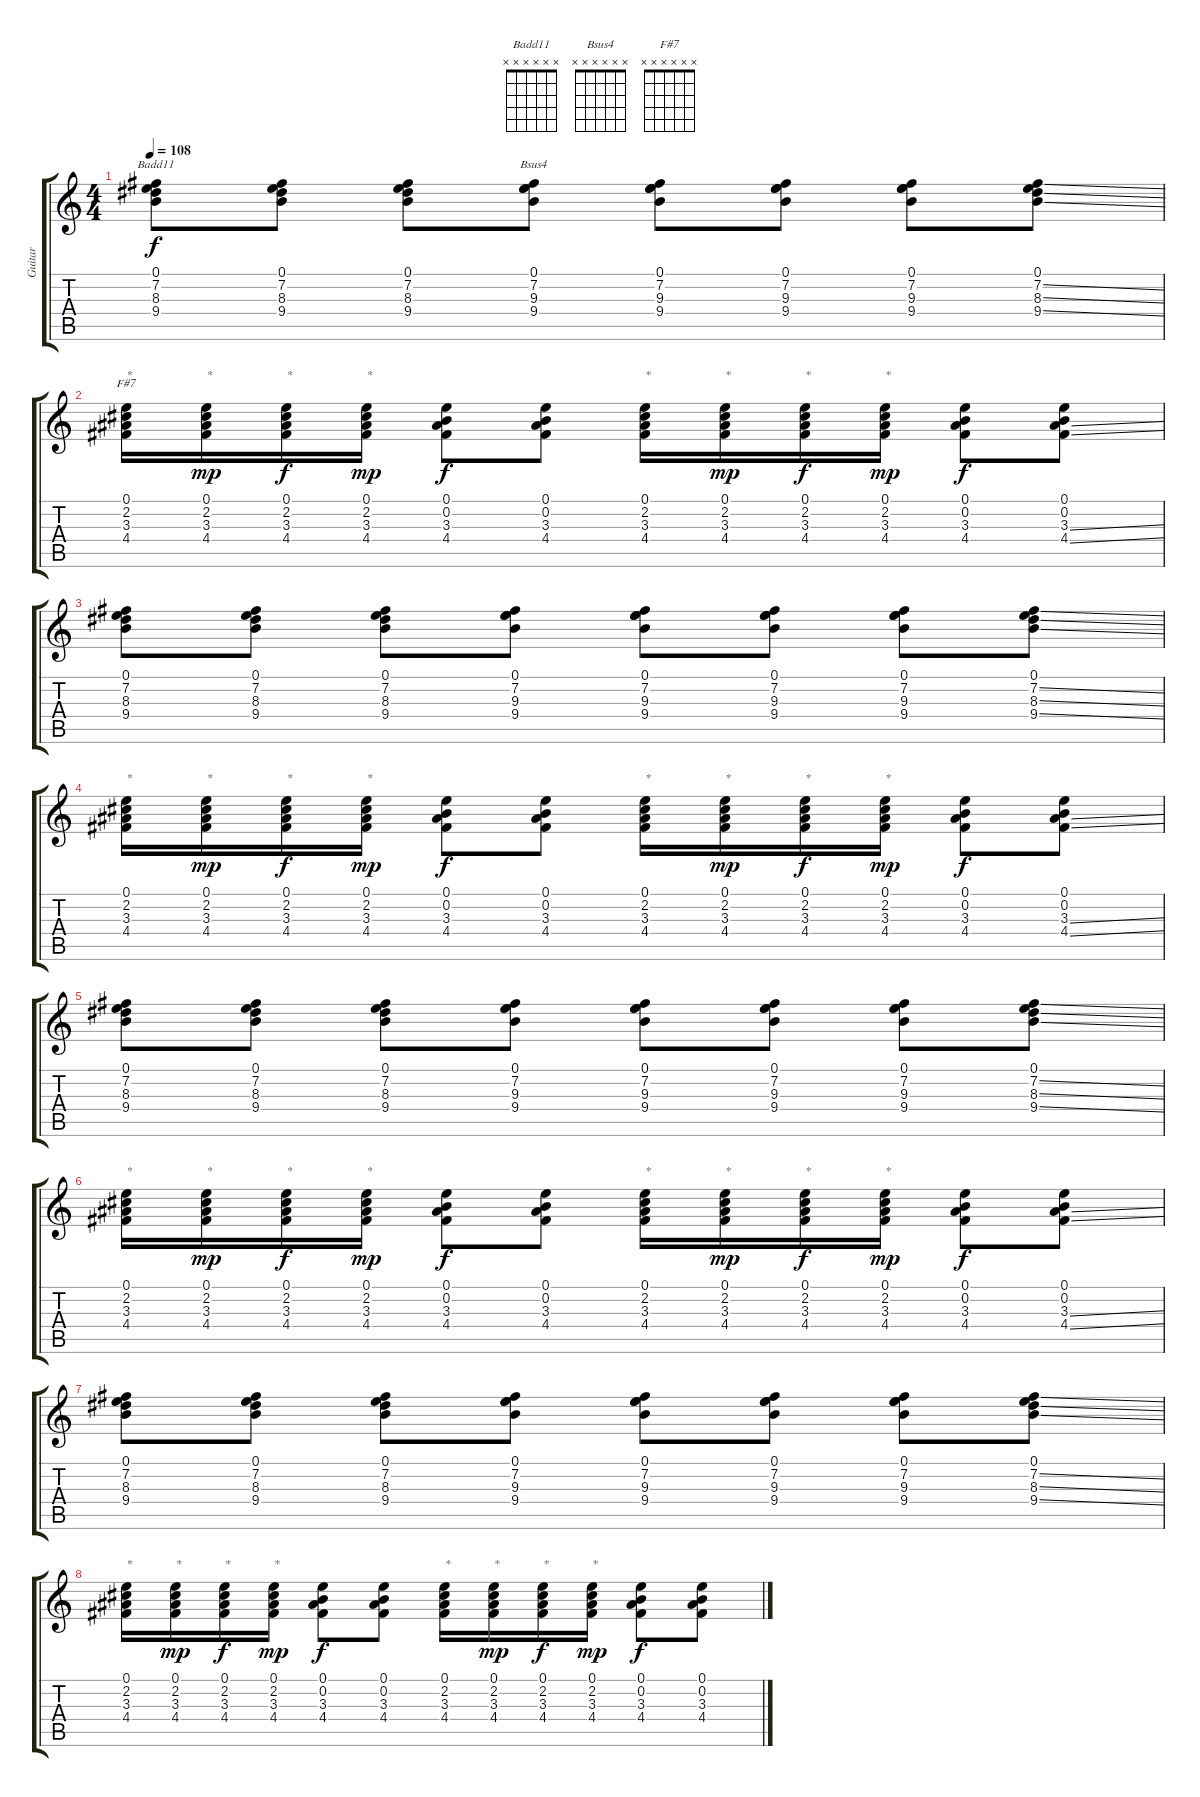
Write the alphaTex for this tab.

\track ("Guitar" "Guitar") {instrument overdrivenguitar}
\staff {score tabs}
\tuning (E4 B3 G3 D3 A2 E2) {hide}
\chord ("Badd11" x x x x x x)
\chord ("Bsus4" x x x x x x)
\chord ("F#7" x x x x x x)
\ts (4 4)
\tempo 108
\clef g2
\ks c
(0.1 7.2 8.3 9.4).8{ch "Badd11" dy f} (0.1 7.2 8.3 9.4).8 (0.1 7.2 8.3 9.4).8 (0.1 7.2 9.3 9.4).8{ch "Bsus4"} (0.1 7.2 9.3 9.4).8 (0.1 7.2 9.3 9.4).8 (0.1 7.2 9.3 9.4).8 (0.1 7.2{ss} 8.3{ss} 9.4{ss}).8 |
(0.1 2.2 3.3 4.4).16{ch "F#7" txt "*"} (0.1 2.2 3.3 4.4).16{txt "*" dy mp} (0.1 2.2 3.3 4.4).16{txt "*" dy f} (0.1 2.2 3.3 4.4).16{txt "*" dy mp} (0.1 0.2 3.3 4.4).8{dy f} (0.1 0.2 3.3 4.4).8 (0.1 2.2 3.3 4.4).16{txt "*"} (0.1 2.2 3.3 4.4).16{txt "*" dy mp} (0.1 2.2 3.3 4.4).16{txt "*" dy f} (0.1 2.2 3.3 4.4).16{txt "*" dy mp} (0.1 0.2 3.3 4.4).8{dy f} (0.1 0.2 3.3{ss} 4.4{ss}).8 |
(0.1 7.2 8.3 9.4).8 (0.1 7.2 8.3 9.4).8 (0.1 7.2 8.3 9.4).8 (0.1 7.2 9.3 9.4).8 (0.1 7.2 9.3 9.4).8 (0.1 7.2 9.3 9.4).8 (0.1 7.2 9.3 9.4).8 (0.1 7.2{ss} 8.3{ss} 9.4{ss}).8 |
(0.1 2.2 3.3 4.4).16{txt "*"} (0.1 2.2 3.3 4.4).16{txt "*" dy mp} (0.1 2.2 3.3 4.4).16{txt "*" dy f} (0.1 2.2 3.3 4.4).16{txt "*" dy mp} (0.1 0.2 3.3 4.4).8{dy f} (0.1 0.2 3.3 4.4).8 (0.1 2.2 3.3 4.4).16{txt "*"} (0.1 2.2 3.3 4.4).16{txt "*" dy mp} (0.1 2.2 3.3 4.4).16{txt "*" dy f} (0.1 2.2 3.3 4.4).16{txt "*" dy mp} (0.1 0.2 3.3 4.4).8{dy f} (0.1 0.2 3.3{ss} 4.4{ss}).8 |
(0.1 7.2 8.3 9.4).8 (0.1 7.2 8.3 9.4).8 (0.1 7.2 8.3 9.4).8 (0.1 7.2 9.3 9.4).8 (0.1 7.2 9.3 9.4).8 (0.1 7.2 9.3 9.4).8 (0.1 7.2 9.3 9.4).8 (0.1 7.2{ss} 8.3{ss} 9.4{ss}).8 |
(0.1 2.2 3.3 4.4).16{txt "*"} (0.1 2.2 3.3 4.4).16{txt "*" dy mp} (0.1 2.2 3.3 4.4).16{txt "*" dy f} (0.1 2.2 3.3 4.4).16{txt "*" dy mp} (0.1 0.2 3.3 4.4).8{dy f} (0.1 0.2 3.3 4.4).8 (0.1 2.2 3.3 4.4).16{txt "*"} (0.1 2.2 3.3 4.4).16{txt "*" dy mp} (0.1 2.2 3.3 4.4).16{txt "*" dy f} (0.1 2.2 3.3 4.4).16{txt "*" dy mp} (0.1 0.2 3.3 4.4).8{dy f} (0.1 0.2 3.3{ss} 4.4{ss}).8 |
(0.1 7.2 8.3 9.4).8 (0.1 7.2 8.3 9.4).8 (0.1 7.2 8.3 9.4).8 (0.1 7.2 9.3 9.4).8 (0.1 7.2 9.3 9.4).8 (0.1 7.2 9.3 9.4).8 (0.1 7.2 9.3 9.4).8 (0.1 7.2{ss} 8.3{ss} 9.4{ss}).8 |
(0.1 2.2 3.3 4.4).16{txt "*"} (0.1 2.2 3.3 4.4).16{txt "*" dy mp} (0.1 2.2 3.3 4.4).16{txt "*" dy f} (0.1 2.2 3.3 4.4).16{txt "*" dy mp} (0.1 0.2 3.3 4.4).8{dy f} (0.1 0.2 3.3 4.4).8 (0.1 2.2 3.3 4.4).16{txt "*"} (0.1 2.2 3.3 4.4).16{txt "*" dy mp} (0.1 2.2 3.3 4.4).16{txt "*" dy f} (0.1 2.2 3.3 4.4).16{txt "*" dy mp} (0.1 0.2 3.3 4.4).8{dy f} (0.1 0.2 3.3{ss} 4.4{ss}).8
